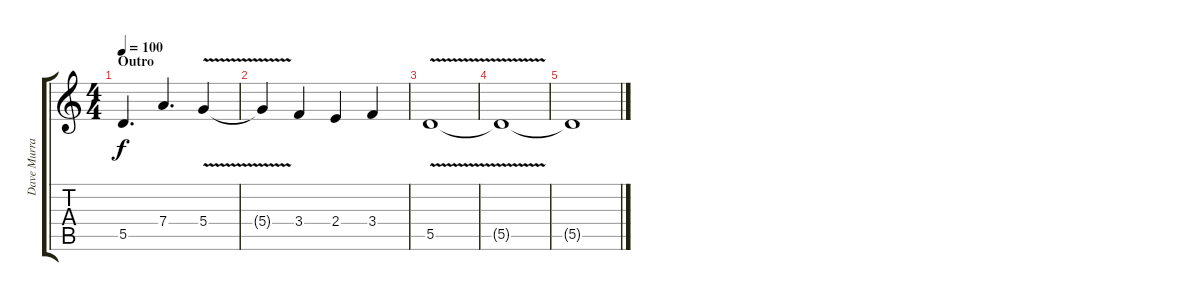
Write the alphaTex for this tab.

\track ("Dave Murray" "Dave Murra") {instrument overdrivenguitar}
\staff {score tabs}
\tuning (E4 B3 G3 D3 A2 E2) {hide}
\ts (4 4)
\section ("" "Outro")
\tempo 100
\clef g2
\ks c
5.5.4{d dy f} 7.4.4{d} 5.4{v}.4 |
5.4{t}.4 3.4.4 2.4.4 3.4.4 |
5.5{v}.1 |
5.5{t}.1 |
5.5{t}.1
